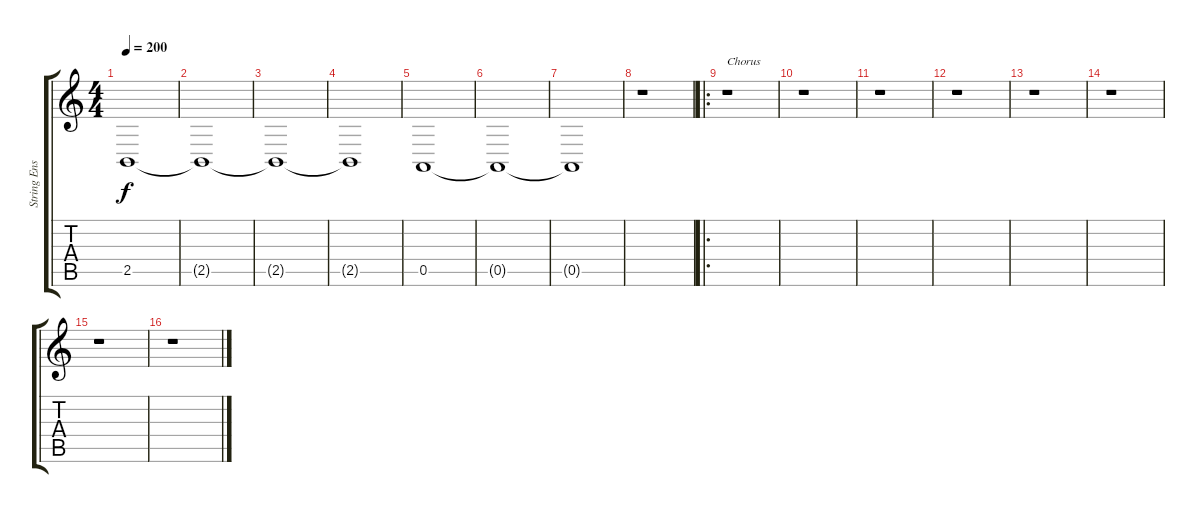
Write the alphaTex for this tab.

\track ("String Ensemble" "String Ens") {instrument stringensemble1}
\staff {score tabs}
\tuning (E4 B3 G3 D3 A2 E2) {hide}
\ts (4 4)
\tempo 200
\clef g2
\ks c
2.5.1{dy f} |
2.5{t}.1 |
2.5{t}.1 |
2.5{t}.1 |
0.5.1 |
0.5{t}.1 |
0.5{t}.1 |
r.1 |
\ro
r.1{txt "Chorus"} |
r.1 |
r.1 |
r.1 |
r.1 |
r.1 |
r.1 |
r.1
